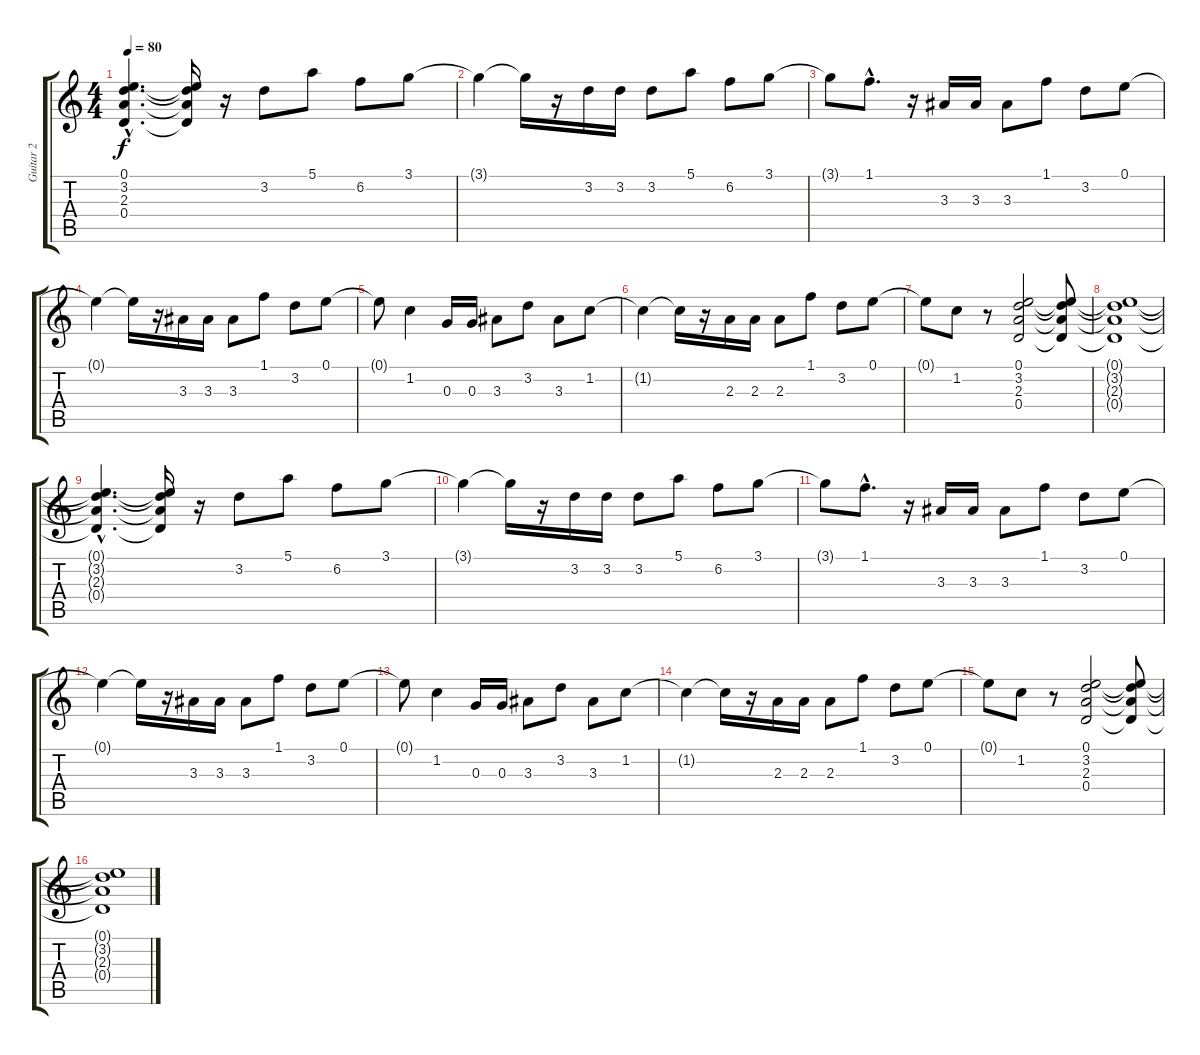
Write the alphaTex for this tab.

\track ("Guitar 2" "Guitar 2") {instrument distortionguitar}
\staff {score tabs}
\tuning (E4 B3 G3 D3 A2 E2) {hide}
\ts (4 4)
\tempo 80
\clef g2
\ks c
(0.1{hac t} 3.2{hac t} 2.3{hac t} 0.4{hac t}).4{d dy f} (0.1{t} 3.2{t} 2.3{t} 0.4{t}).16 r.16 3.2.8 5.1.8 6.2.8 3.1.8 |
3.1{t}.4 3.1{t}.16 r.16 3.2.16 3.2.16 3.2.8 5.1.8 6.2.8 3.1.8 |
3.1{t}.8 1.1{hac}.8{d} r.16 3.3.16 3.3.16 3.3.8 1.1.8 3.2.8 0.1.8 |
0.1{t}.4 0.1{t}.16 r.16 3.3.16 3.3.16 3.3.8 1.1.8 3.2.8 0.1.8 |
0.1{t}.8 1.2.4 0.3.16 0.3.16 3.3.8 3.2.8 3.3.8 1.2.8 |
1.2{t}.4 1.2{t}.16 r.16 2.3.16 2.3.16 2.3.8 1.1.8 3.2.8 0.1.8 |
0.1{t}.8 1.2.8 r.8 (0.1 3.2 2.3 0.4).2 (0.1{t} 3.2{t} 2.3{t} 0.4{t}).8 |
(0.1{t} 3.2{t} 2.3{t} 0.4{t}).1 |
(0.1{hac t} 3.2{hac t} 2.3{hac t} 0.4{hac t}).4{d} (0.1{t} 3.2{t} 2.3{t} 0.4{t}).16 r.16 3.2.8 5.1.8 6.2.8 3.1.8 |
3.1{t}.4 3.1{t}.16 r.16 3.2.16 3.2.16 3.2.8 5.1.8 6.2.8 3.1.8 |
3.1{t}.8 1.1{hac}.8{d} r.16 3.3.16 3.3.16 3.3.8 1.1.8 3.2.8 0.1.8 |
0.1{t}.4 0.1{t}.16 r.16 3.3.16 3.3.16 3.3.8 1.1.8 3.2.8 0.1.8 |
0.1{t}.8 1.2.4 0.3.16 0.3.16 3.3.8 3.2.8 3.3.8 1.2.8 |
1.2{t}.4 1.2{t}.16 r.16 2.3.16 2.3.16 2.3.8 1.1.8 3.2.8 0.1.8 |
0.1{t}.8 1.2.8 r.8 (0.1 3.2 2.3 0.4).2 (0.1{t} 3.2{t} 2.3{t} 0.4{t}).8 |
(0.1{t} 3.2{t} 2.3{t} 0.4{t}).1
